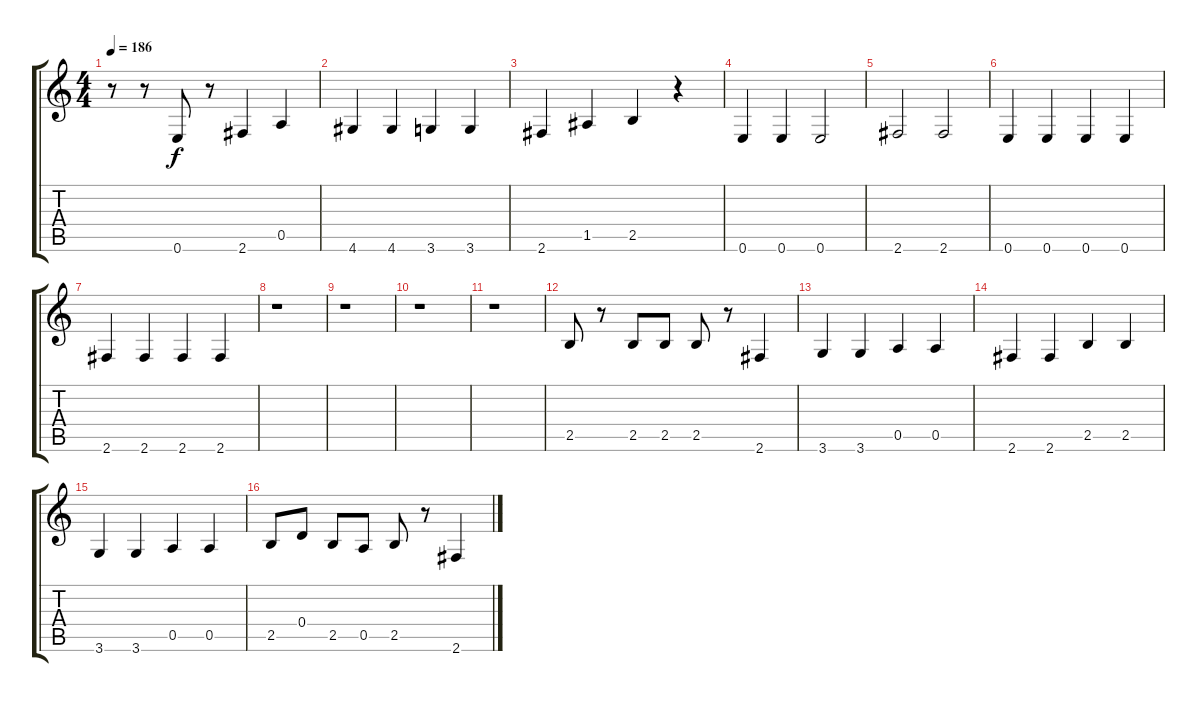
\track "" {instrument electricbassfinger}
\staff {score tabs}
\tuning (E4 B3 G3 D3 A2 E2) {hide}
\ts (4 4)
\tempo 186
\clef g2
\ks c
r.8{dy f} r.8 0.6.8 r.8 2.6.4 0.5.4 |
4.6.4 4.6.4 3.6.4 3.6.4 |
2.6.4 1.5.4 2.5.4 r.4 |
0.6.4 0.6.4 0.6.2 |
2.6.2 2.6.2 |
0.6.4 0.6.4 0.6.4 0.6.4 |
2.6.4 2.6.4 2.6.4 2.6.4 |
r.1 |
r.1 |
r.1 |
r.1 |
2.5.8 r.8 2.5.8 2.5.8 2.5.8 r.8 2.6.4 |
3.6.4 3.6.4 0.5.4 0.5.4 |
2.6.4 2.6.4 2.5.4 2.5.4 |
3.6.4 3.6.4 0.5.4 0.5.4 |
2.5.8 0.4.8 2.5.8 0.5.8 2.5.8 r.8 2.6.4
